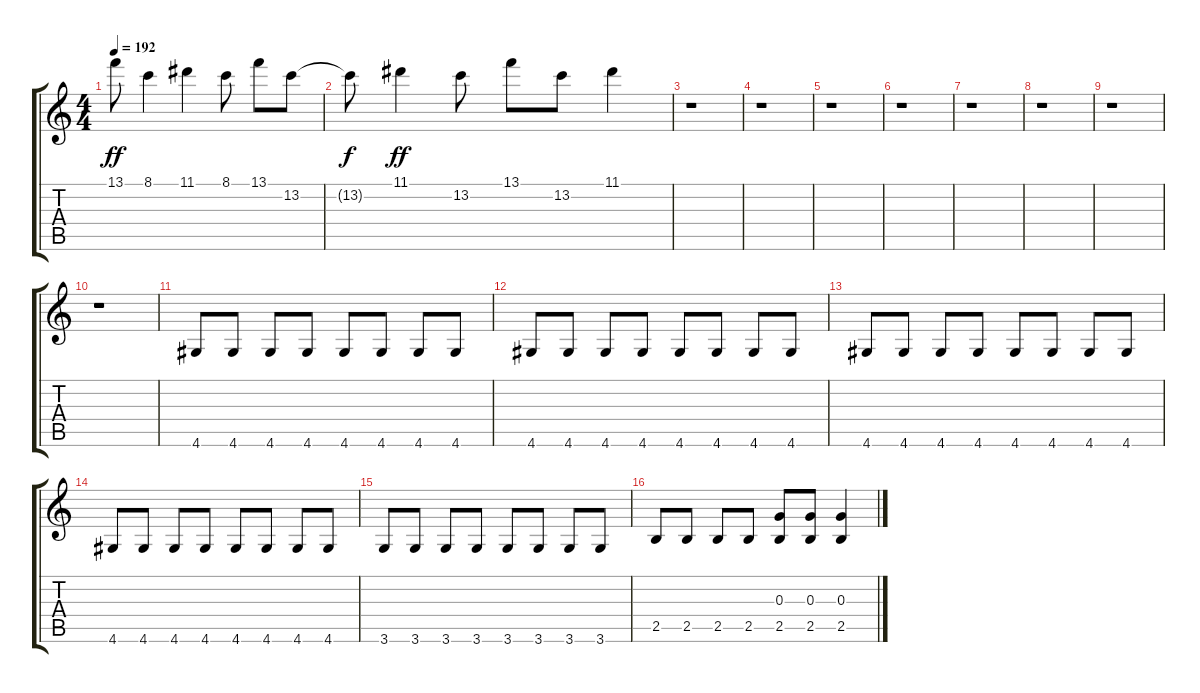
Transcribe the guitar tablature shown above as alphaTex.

\track "" {instrument distortionguitar}
\staff {score tabs}
\tuning (E4 B3 G3 D3 A2 E2) {hide}
\ts (4 4)
\tempo 192
\clef g2
\ks c
13.1.8{dy ff} 8.1.4 11.1.4 8.1.8 13.1.8 13.2.8 |
13.2{t}.8{dy f} 11.1.4{dy ff} 13.2.8 13.1.8 13.2.8 11.1.4 |
r.1 |
r.1 |
r.1 |
r.1 |
r.1 |
r.1 |
r.1 |
r.1 |
4.6.8 4.6.8 4.6.8 4.6.8 4.6.8 4.6.8 4.6.8 4.6.8 |
4.6.8 4.6.8 4.6.8 4.6.8 4.6.8 4.6.8 4.6.8 4.6.8 |
4.6.8 4.6.8 4.6.8 4.6.8 4.6.8 4.6.8 4.6.8 4.6.8 |
4.6.8 4.6.8 4.6.8 4.6.8 4.6.8 4.6.8 4.6.8 4.6.8 |
3.6.8 3.6.8 3.6.8 3.6.8 3.6.8 3.6.8 3.6.8 3.6.8 |
2.5.8 2.5.8 2.5.8 2.5.8 (0.3 2.5).8 (0.3 2.5).8 (0.3 2.5).4
